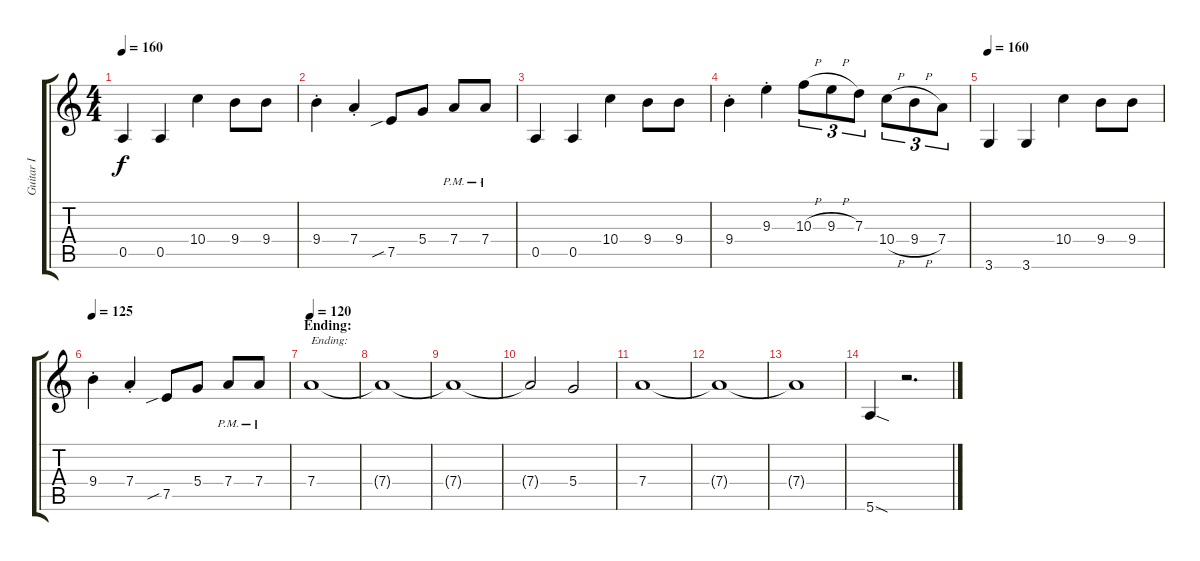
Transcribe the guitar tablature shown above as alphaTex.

\track ("Guitar I" "Guitar I") {instrument distortionguitar}
\staff {score tabs}
\tuning (E4 B3 G3 D3 A2 E2) {hide}
\ts (4 4)
\tempo 160
\clef g2
\ks c
0.5.4{dy f} 0.5.4 10.4.4 9.4.8 9.4.8 |
9.4{st}.4 7.4{st}.4 7.5{sib}.8 5.4.8 7.4{pm}.8 7.4{pm}.8 |
0.5.4 0.5.4 10.4.4 9.4.8 9.4.8 |
9.4{st}.4 9.3{st}.4 10.3{h}.8{tu (3 2)} 9.3{h}.8{tu (3 2)} 7.3.8{tu (3 2)} 10.4{h}.8{tu (3 2)} 9.4{h}.8{tu (3 2)} 7.4.8{tu (3 2)} |
\tempo 160
3.6.4 3.6.4 10.4.4 9.4.8 9.4.8 |
\tempo 125
9.4{st}.4 7.4{st}.4 7.5{sib}.8 5.4.8 7.4{pm}.8 7.4{pm}.8 |
\section ("" "Ending:")
\tempo 120
7.4.1{txt "Ending:"} |
7.4{t}.1 |
7.4{t}.1 |
7.4{t}.2 5.4.2 |
7.4.1 |
7.4{t}.1 |
7.4{t}.1 |
5.6{sod}.4 r.2{d}
